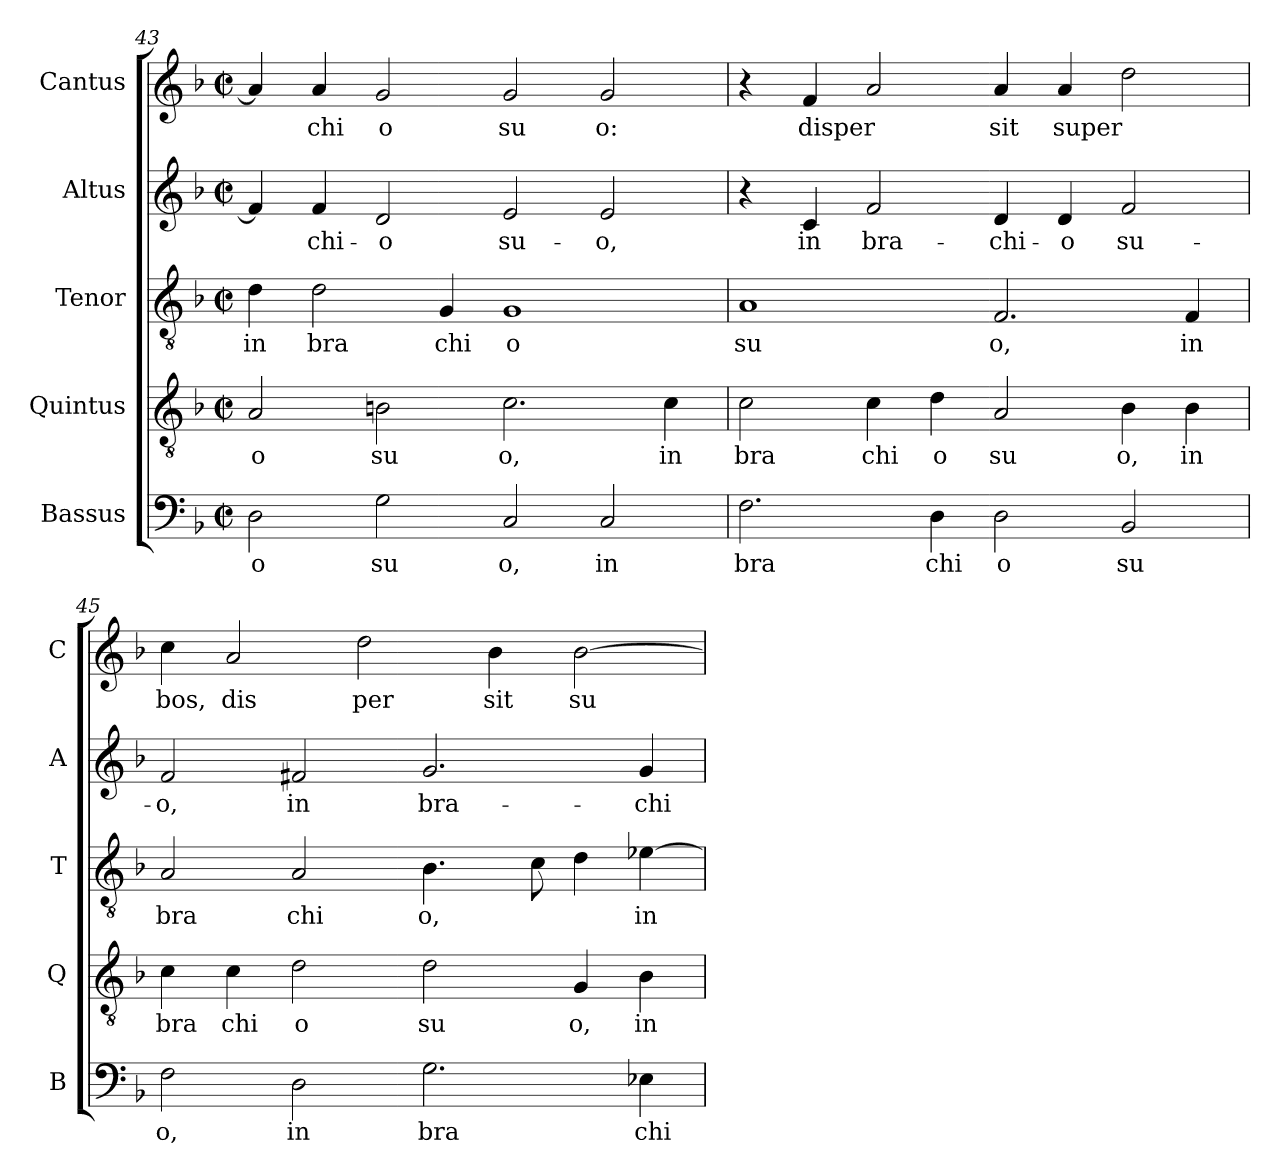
**kern	**text	**kern	**text	**kern	**text	**kern	**text	**kern	**text
*part5	*part5	*part4	*part4	*part3	*part3	*part2	*part2	*part1	*part1
*staff5	*staff5	*staff4	*staff4	*staff3	*staff3	*staff2	*staff2	*staff1	*staff1
*I"Bassus	*	*I"Quintus	*	*I"Tenor	*	*I"Altus	*	*I"Cantus	*
*I'B	*	*I'Q	*	*I'T	*	*I'A	*	*I'C	*
!!LO:PB:g=z
*clefF4	*	*clefGv2	*	*clefGv2	*	*clefG2	*	*clefG2	*
*k[b-]	*	*k[b-]	*	*k[b-]	*	*k[b-]	*	*k[b-]	*
*F:	*	*F:	*	*F:	*	*F:	*	*F:	*
*M2/2	*	*M2/2	*	*M2/2	*	*M2/2	*	*M2/2	*
*met(c|)	*	*met(c|)	*	*met(c|)	*	*met(c|)	*	*met(c|)	*
=43	=43	=43	=43	=43	=43	=43	=43	=43	=43
!	!LO:LY:b:cj	!	!LO:LY:b:cj	!	!LO:LY:b:cj	!	!	!	!
2D\	o	2A/	o	4d\	in	4f/]	.	4a/]	.
!	!	!	!	!	!LO:LY:b:cj	!	!LO:LY:b:cj	!	!LO:LY:b:cj
.	.	.	.	2d\	bra	4f/	chi-	4a/	chi
!	!LO:LY:b:cj	!	!LO:LY:b:cj	!	!	!	!LO:LY:b:cj	!	!LO:LY:b:cj
2G\	su	2Bn\	su	.	.	2d/	-o	2g/	o
!	!	!	!	!	!LO:LY:b:cj	!	!	!	!
.	.	.	.	4G/	chi	.	.	.	.
!	!LO:LY:b:cj	!	!LO:LY:b:cj	!	!LO:LY:b:cj	!	!LO:LY:b:cj	!	!LO:LY:b:cj
2C/	o,	2.c\	o,	1G	o	2e/	su-	2g/	su
!	!LO:LY:b:cj	!	!	!	!	!	!LO:LY:b:cj	!	!LO:LY:b:cj
2C/	in	.	.	.	.	2e/	-o,	2g/	o:
!	!	!	!LO:LY:b:cj	!	!	!	!	!	!
.	.	4c\	in	.	.	.	.	.	.
=44	=44	=44	=44	=44	=44	=44	=44	=44	=44
!	!LO:LY:b:cj	!	!LO:LY:b:cj	!	!LO:LY:b:cj	!	!	!	!
2.F\	bra	2c\	bra	1A	su	4r	.	4r	.
!	!	!	!	!	!	!	!LO:LY:b:cj	!	!LO:LY:b
.	.	.	.	.	.	4c/	in	4f/	disper
!	!	!	!LO:LY:b:cj	!	!	!	!LO:LY:b:cj	!	!
.	.	4c\	chi	.	.	2f/	bra-	2a/	.
!	!LO:LY:b:cj	!	!LO:LY:b:cj	!	!	!	!	!	!
4D\	chi	4d\	o	.	.	.	.	.	.
!	!LO:LY:b:cj	!	!LO:LY:b:cj	!	!LO:LY:b:cj	!	!LO:LY:b:cj	!	!LO:LY:b:cj
2D\	o	2A/	su	2.F/	o,	4d/	-chi-	4a/	sit
!	!	!	!	!	!	!	!LO:LY:b:cj	!	!LO:LY:b
.	.	.	.	.	.	4d/	-o	4a/	super
!	!LO:LY:b:cj	!	!LO:LY:b:cj	!	!	!	!LO:LY:b:cj	!	!
2BB-/	su	4B-\	o,	.	.	2f/	su-	2dd\	.
!	!	!	!LO:LY:b:cj	!	!LO:LY:b:cj	!	!	!	!
.	.	4B-\	in	4F/	in	.	.	.	.
=45	=45	=45	=45	=45	=45	=45	=45	=45	=45
!	!LO:LY:b:cj	!	!LO:LY:b:cj	!	!LO:LY:b:cj	!	!LO:LY:b:cj	!	!LO:LY:b:cj
2F\	o,	4c\	bra	2A/	bra	2f/	-o,	4cc\	bos,
!	!	!	!LO:LY:b:cj	!	!	!	!	!	!LO:LY:b:cj
.	.	4c\	chi	.	.	.	.	2a/	dis
!	!LO:LY:b:cj	!	!LO:LY:b:cj	!	!LO:LY:b:cj	!	!LO:LY:b:cj	!	!
2D\	in	2d\	o	2A/	chi	2f#X/	in	.	.
!	!	!	!	!	!	!	!	!	!LO:LY:b:cj
.	.	.	.	.	.	.	.	2dd\	per
!	!LO:LY:b:cj	!	!LO:LY:b:cj	!	!LO:LY:b:cj	!	!LO:LY:b:cj	!	!
2.G\	bra	2d\	su	4.B-\	o,	2.g/	bra-	.	.
!	!	!	!	!	!	!	!	!	!LO:LY:b:cj
.	.	.	.	.	.	.	.	4b-\	sit
.	.	.	.	8c\	.	.	.	.	.
!	!	!	!LO:LY:b:cj	!	!	!	!	!	!LO:LY:b:cj
.	.	4G/	o,	4d\	.	.	.	[>2b-\	su
!	!LO:LY:b:cj	!	!LO:LY:b:cj	!	!LO:LY:b:cj	!	!LO:LY:b:cj	!	!
4E-X\	chi	4B-\	in	[>4e-X\	in	4g/	-chi-	.	.
=	=	=	=	=	=	=	=	=	=
*-	*-	*-	*-	*-	*-	*-	*-	*-	*-
